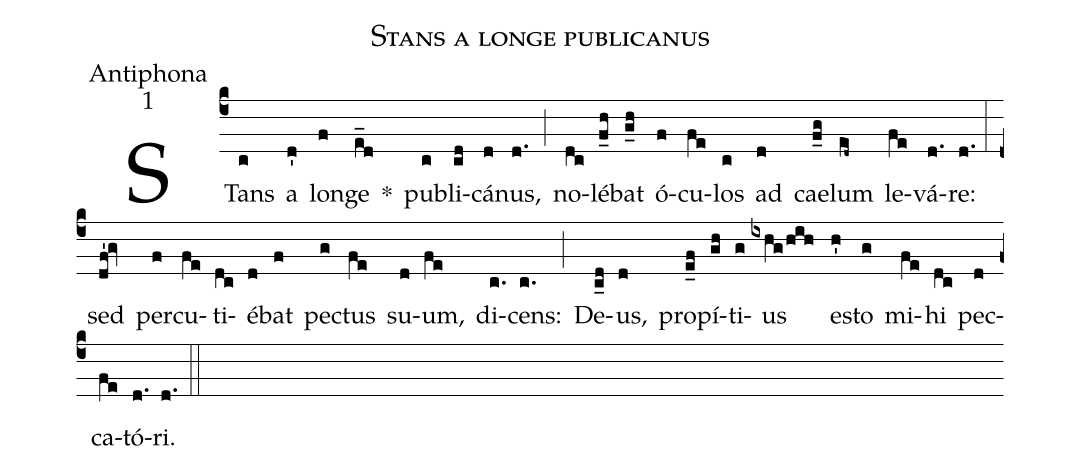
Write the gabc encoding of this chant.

name:Stans a longe publicanus;
office-part:Antiphona;
mode:1;
%%
(c4) STans(c) a(d') lon(f)ge(e_d) *() pu(c)bli(cd)cá(d)nus,(d.) (;) no(dc)lé(f_h)bat(g_h) ó(f)cu(fe)los(c) ad(d) cae(f_g)lum(ed~) le(fe)vá(d.)re:(d.) (:) sed(df'!gv) per(f)cu(fe)ti(dc)é(d)bat(f) pe(g)ctus(fe) su(d)um,(fe) di(c.)cens:(c.) (;) De(c_d)us,(d) pro(e_f)pí(gh)ti(g)us(ixhg/hih) e(h')sto(g) mi(fe)hi(dc) pec(d)ca(fe)tó(d.)ri.(d.) (::)
